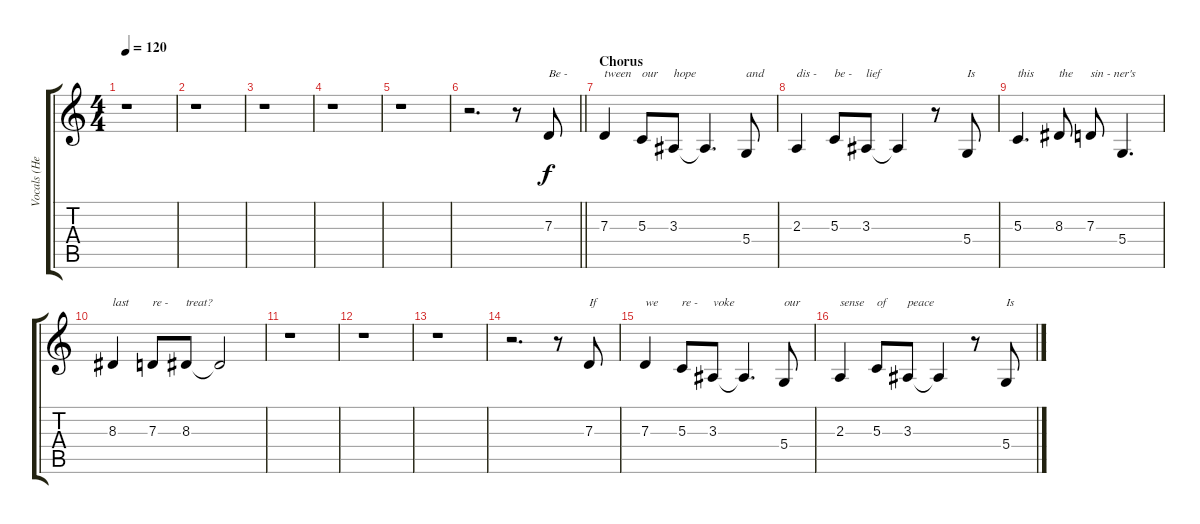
\track ("Vocals (Henning)" "Vocals (He") {instrument voiceoohs}
\staff {score tabs}
\tuning (E4 B3 G3 D3 A2 E2) {hide}
\ts (4 4)
\tempo 120
\clef g2
\ks c
r.1{dy f} |
r.1 |
r.1 |
r.1 |
r.1 |
\barLineRight lightlight
r.2{d} r.8 7.3.8{txt "Be -"} |
\section ("" "Chorus")
7.3.4{txt "tween"} 5.3.8{txt "our"} 3.3.8{txt "hope"} 3.3{t}.4{d} 5.4.8{txt "and"} |
2.3.4{txt "dis -"} 5.3.8{txt "be -"} 3.3.8{txt "lief"} 3.3{t}.4 r.8 5.4.8{txt "Is"} |
5.3.4{d txt "this"} 8.3.8{txt "the"} 7.3.8{txt "sin - ner's"} 5.4.4{d} |
8.3.4{txt "last"} 7.3.8{txt "re -"} 8.3.8{txt "treat?"} 8.3{t}.2 |
r.1 |
r.1 |
r.1 |
r.2{d} r.8 7.3.8{txt "If"} |
7.3.4{txt "we"} 5.3.8{txt "re -"} 3.3.8{txt "voke"} 3.3{t}.4{d} 5.4.8{txt "our"} |
2.3.4{txt "sense"} 5.3.8{txt "of"} 3.3.8{txt "peace"} 3.3{t}.4 r.8 5.4.8{txt "Is"}
